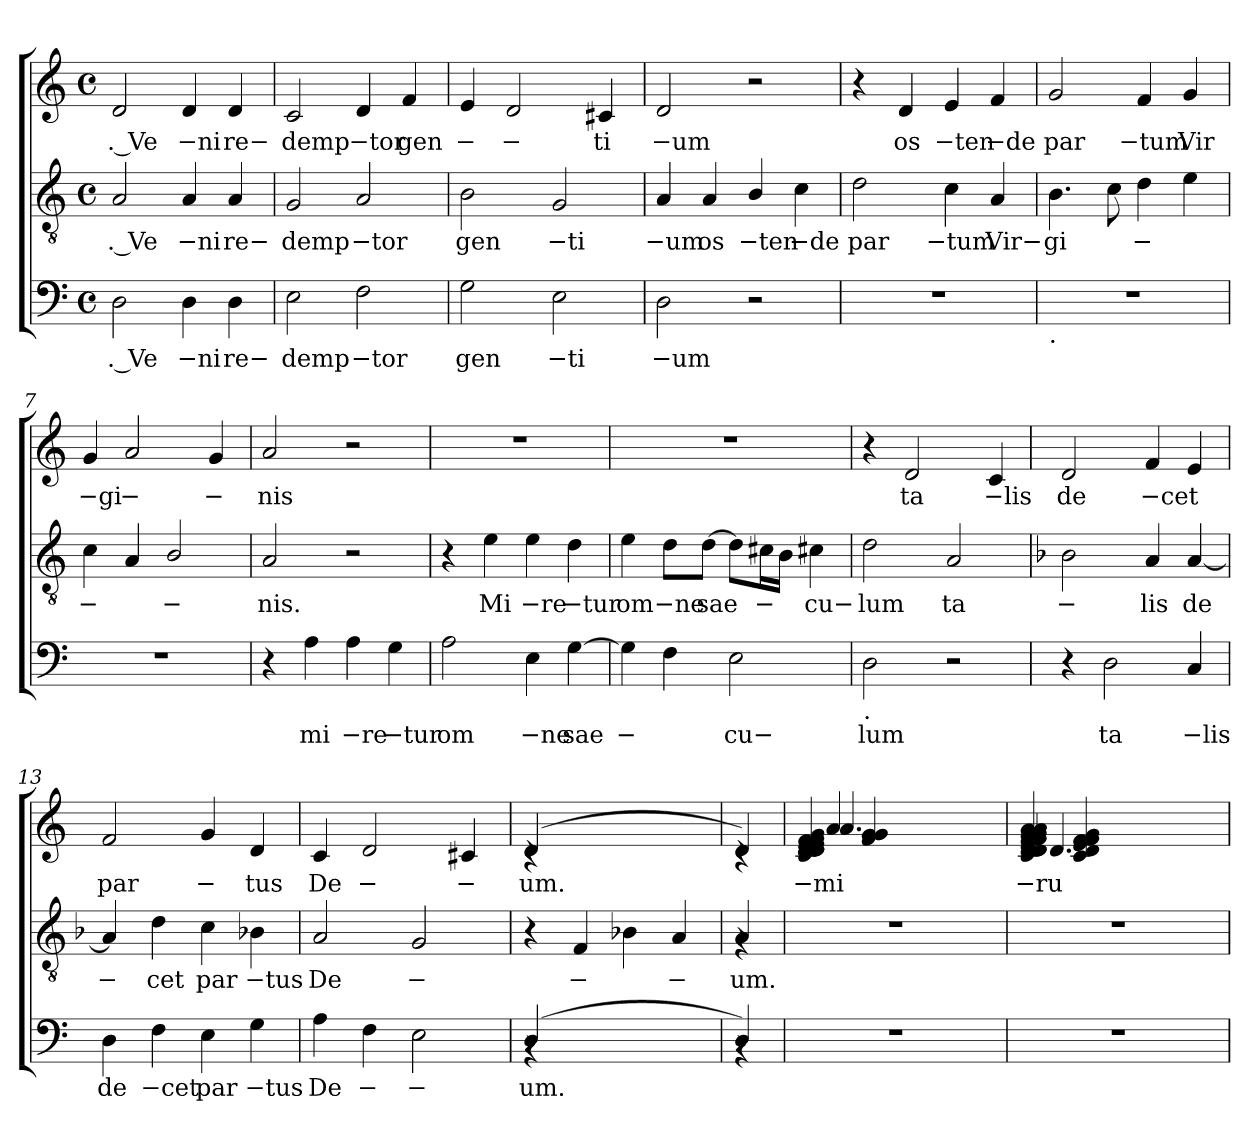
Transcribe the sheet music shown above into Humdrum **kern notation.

**kern	**text	**kern	**text	**kern	**text
*part3	*part3	*part2	*part2	*part1	*part1
*staff3	*staff3	*staff2	*staff2	*staff1	*staff1
*clefF4	*	*clefGv2	*	*clefG2	*
*k[]	*	*k[]	*	*k[]	*
*C:	*	*C:	*	*C:	*
*M4/4	*	*M4/4	*	*M4/4	*
*met(c)	*	*met(c)	*	*met(c)	*
=1	=1	=1	=1	=1	=1
!	!LO:LY:b:rj	!	!LO:LY:b:rj	!	!LO:LY:b:rj
2D\	. Ve	2A/	. Ve	2d/	. Ve
!	!LO:LY:b:rj	!	!LO:LY:b:rj	!	!LO:LY:b:rj
4D\	−ni	4A/	−ni	4d/	−ni
!	!LO:LY:b	!	!LO:LY:b	!	!LO:LY:b
4D\	re−	4A/	re−	4d/	re−
=2	=2	=2	=2	=2	=2
!	!LO:LY:b	!	!LO:LY:b	!	!LO:LY:b
2E\	demp	2G/	demp	2c/	demp
!	!LO:LY:b:rj	!	!LO:LY:b:rj	!	!LO:LY:b:rj
2F\	−tor	2A/	−tor	4d/	−tor
!	!	!	!	!	!LO:LY:b
.	.	.	.	4f/	gen
=3	=3	=3	=3	=3	=3
!	!LO:LY:b	!	!LO:LY:b	!	!LO:LY:b
2G\	gen	2B\	gen	4e/	−
!	!	!	!	!	!LO:LY:b
.	.	.	.	2d/	−
!	!LO:LY:b:rj	!	!LO:LY:b:rj	!	!
2E\	−ti	2G/	−ti	.	.
!	!	!	!	!	!LO:LY:b
.	.	.	.	4c#X/	ti
=4	=4	=4	=4	=4	=4
!	!LO:LY:b:rj	!	!LO:LY:b:rj	!	!LO:LY:b:rj
2D\	−um	4A/	−um	2d/	−um
!	!	!	!LO:LY:b	!	!
.	.	4A/	os	.	.
!	!	!	!LO:LY:b:rj	!	!
2r	.	4B/	−ten	2r	.
!	!	!	!LO:LY:b:rj	!	!
.	.	4c\	−de	.	.
=5	=5	=5	=5	=5	=5
!	!	!	!LO:LY:b	!	!
1r	.	2d\	par	4r	.
!	!	!	!	!	!LO:LY:b
.	.	.	.	4d/	os
!	!	!	!LO:LY:b:rj	!	!LO:LY:b:rj
.	.	4c\	−tum	4e/	−ten
!	!	!	!LO:LY:b	!	!LO:LY:b:rj
.	.	4A/	Vir−	4f/	−de
!!LO:LB:g=z
=6	=6	=6	=6	=6	=6
!LO:TX:b:t=.	!	!	!	!	!
!	!	!	!LO:LY:b	!	!LO:LY:b
1r	.	4.B\	gi	2g/	par
.	.	8c\	.	.	.
!	!	!	!LO:LY:b	!	!LO:LY:b:rj
.	.	4d\	−	4f/	−tum
!	!	!	!	!	!LO:LY:b
.	.	4e\	.	4g/	Vir
=7	=7	=7	=7	=7	=7
!	!	!	!LO:LY:b	!	!LO:LY:b:rj
1r	.	4c\	−	4g/	−gi
!	!	!	!	!	!LO:LY:b
.	.	4A/	.	2a/	−
!	!	!	!LO:LY:b	!	!
.	.	2B/	−	.	.
!	!	!	!	!	!LO:LY:b
.	.	.	.	4g/	−
=8	=8	=8	=8	=8	=8
!	!	!	!LO:LY:b	!	!LO:LY:b
4r	.	2A/	nis.	2a/	nis
!	!LO:LY:b	!	!	!	!
4A\	mi	.	.	.	.
!	!LO:LY:b:rj	!	!	!	!
4A\	−re	2r	.	2r	.
!	!LO:LY:b:rj	!	!	!	!
4G\	−tur	.	.	.	.
=9	=9	=9	=9	=9	=9
!	!LO:LY:b	!	!	!	!
2A\	om	4r	.	1r	.
!	!	!	!LO:LY:b	!	!
.	.	4e\	Mi	.	.
!	!LO:LY:b:rj	!	!LO:LY:b:rj	!	!
4E\	−ne	4e\	−re	.	.
!	!LO:LY:b	!	!LO:LY:b:rj	!	!
[>4G\	sae	4d\	−tur	.	.
=10	=10	=10	=10	=10	=10
!	!LO:LY:b	!	!LO:LY:b	!	!
4G\]	−	4e\	om	1r	.
!	!	!	!LO:LY:b:rj	!	!
4F\	.	8d\L	−ne	.	.
!	!	!	!LO:LY:b	!	!
.	.	[>8d\J	sae	.	.
!	!LO:LY:b	!	!	!	!
2E\	cu−	8d\L]	.	.	.
!	!	!	!LO:LY:b	!	!
.	.	16c#X\L	−	.	.
.	.	16B\JJ	.	.	.
!	!	!	!LO:LY:b	!	!
.	.	4c#X\	cu−	.	.
!!LO:LB:g=z
=11	=11	=11	=11	=11	=11
!LO:TX:b:t=.	!	!	!	!	!
!	!LO:LY:b	!	!LO:LY:b	!	!
2D\	lum	2d\	lum	4r	.
!	!	!	!	!	!LO:LY:b
.	.	.	.	2d/	ta
!	!	!	!LO:LY:b	!	!
2r	.	2A/	ta	.	.
!	!	!	!	!	!LO:LY:b:rj
.	.	.	.	4c/	−lis
=12	=12	=12	=12	=12	=12
*	*	*k[b-]	*	*	*
*	*	*F:	*	*	*
!	!	!	!LO:LY:b	!	!LO:LY:b
4r	.	2B-\	−	2d/	de
!	!LO:LY:b	!	!	!	!
2D\	ta	.	.	.	.
!	!	!	!LO:LY:b	!	!LO:LY:b:rj
.	.	4A/	lis	4f/	−cet
!	!LO:LY:b:rj	!	!LO:LY:b	!	!
4C/	−lis	[<4A/	de	4e/	.
=13	=13	=13	=13	=13	=13
!	!LO:LY:b	!	!LO:LY:b	!	!LO:LY:b
4D\	de	4A/]	−	2f/	par
!	!LO:LY:b:rj	!	!LO:LY:b	!	!
4F\	−cet	4d\	cet	.	.
!	!LO:LY:b	!	!LO:LY:b	!	!LO:LY:b
4E\	par	4c\	par	4g/	−
!	!LO:LY:b:rj	!	!LO:LY:b:rj	!	!LO:LY:b
4G\	−tus	4B-X\	−tus	4d/	tus
=14	=14	=14	=14	=14	=14
!	!LO:LY:b	!	!LO:LY:b	!	!LO:LY:b
4A\	De	2A/	De	4c/	De
!	!LO:LY:b	!	!	!	!LO:LY:b
4F\	−	.	.	2d/	−
!	!LO:LY:b	!	!LO:LY:b	!	!
2E\	−	2G/	−	.	.
!	!	!	!	!	!LO:LY:b
.	.	.	.	4c#X/	−
=15	=15	=15	=15	=15	=15
!LO:N:head=solid	!LO:LY:b	!	!	!LO:N:head=solid	!LO:LY:b
*^	*	*	*	*^	*
(4D/	4rBB	um.	4r	.	(<4d/	4rB	um.
!	!	!	!	!LO:LY:b	!	!	!
2.ryy	2.ryy	.	4F/	−	2.ryy	2.ryy	.
.	.	.	4B-X\	.	.	.	.
!	!	!	!	!LO:LY:b	!	!	!
.	.	.	4A/	−	.	.	.
=16	=16	=16	=16	=16	=16	=16	=16
!LO:N:head=solid	!	!	!LO:N:head=solid	!LO:LY:b	!LO:N:head=solid	!	!
*	*	*	*^	*	*	*	*
4D/)	4rBB	.	4A/	4rF	um.	4d/)	4rB	.
!!LO:PB:g=z
=17!	=17!	=17!	=17!	=17!	=17!	=17!	=17!	=17!
!	!	!	!	!	!	!	!	!LO:LY:b:rj
!	!	!	!	!	!	!	!	!LO:LY:b
*	*	*	*	*	*	*	*^	*
!	!	!	!	!	!	!	!	!	!LO:LY:b
*	*	*	*	*	*	*	*	*^	*
!	!	!	!	!	!	!	!	!	!	!LO:LY:b
*v	*v	*	*	*	*	*	*	*	*	*
*	*	*v	*v	*	*	*	*	*	*
1r	.	1r	.	4c/ 4d/ 4d/ 4d/ 4d/ 4d/ 4d/ 4e/ 4e/ 4f/ 4f/ 4g/	4a/)	4.a/	(<4f/ 4g/ 4g/	−mi
.	.	.	.	2ryy	2ryy	.	2ryy	.
.	.	.	.	.	.	2ryy	.	.
.	.	.	.	8ryy	8ryy	.	8ryy	.
.	.	.	.	8ryy	8ryy	8ryy	8ryy	.
!!LO:LB:g=z	!!	!!	!!
=18	=18	=18	=18	=18	=18	=18	=18	=18
!	!	!	!	!	!	!	!	!LO:LY:b
!	!	!	!	!	!	!	!	!LO:LY:b
!	!	!	!	!	!	!	!	!LO:LY:b
!	!	!	!	!	!	!	!	!LO:LY:b
1r	.	1r	.	(<4c/ 4d/ 4d/ 4d/ 4e/ 4f/ 4f/ 4g/ 4g/ 4a/ 4a/ 4a/	4d/)	4.d/	(<(<4c/ 4d/ 4e/ 4f/ 4f/ 4g/	−ru
.	.	.	.	2ryy	2ryy	.	2ryy	.
.	.	.	.	.	.	2ryy	.	.
.	.	.	.	8ryy	8ryy	.	8ryy	.
.	.	.	.	8ryy	8ryy	8ryy	8ryy	.
*	*	*	*	*v	*v	*v	*v	*
=	=	=	=	=	=
*-	*-	*-	*-	*-	*-
